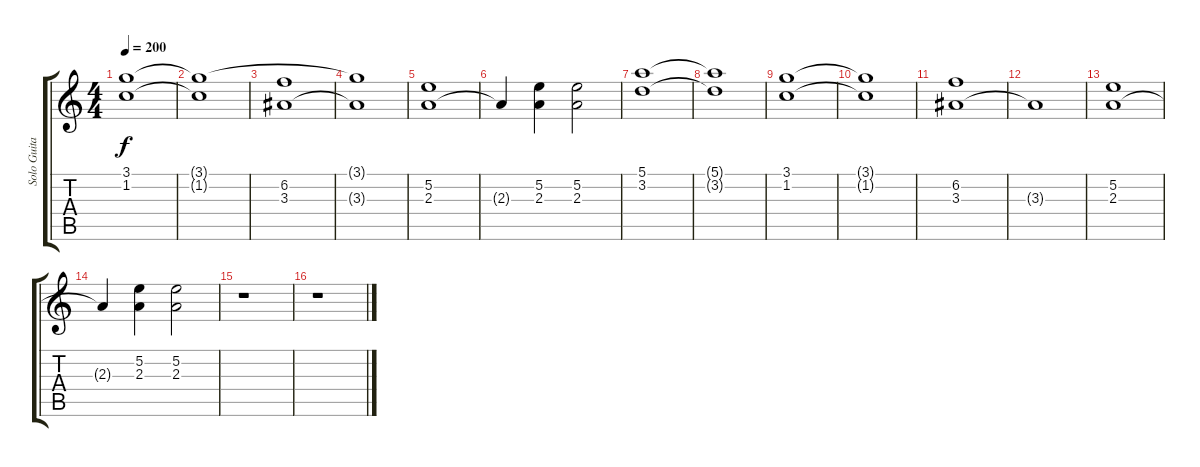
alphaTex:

\track ("Solo Guitar" "Solo Guita") {instrument distortionguitar}
\staff {score tabs}
\tuning (E4 B3 G3 D3 A2 E2) {hide}
\ts (4 4)
\tempo 200
\clef g2
\ks c
(3.1 1.2).1{dy f volume 5} |
(3.1{t} 1.2{t}).1 |
(6.2 3.3).1{volume 13} |
(3.1{t} 3.3{t}).1 |
(5.2 2.3).1{volume 4} |
2.3{t}.4 (5.2 2.3).4{volume 4} (5.2 2.3).2{volume 11} |
(5.1 3.2).1{volume 15} |
(5.1{t} 3.2{t}).1 |
(3.1 1.2).1{volume 5} |
(3.1{t} 1.2{t}).1 |
(6.2 3.3).1{volume 13} |
3.3{t}.1 |
(5.2 2.3).1{volume 4} |
2.3{t}.4 (5.2 2.3).4{volume 4} (5.2 2.3).2{volume 11} |
r.1 |
r.1
